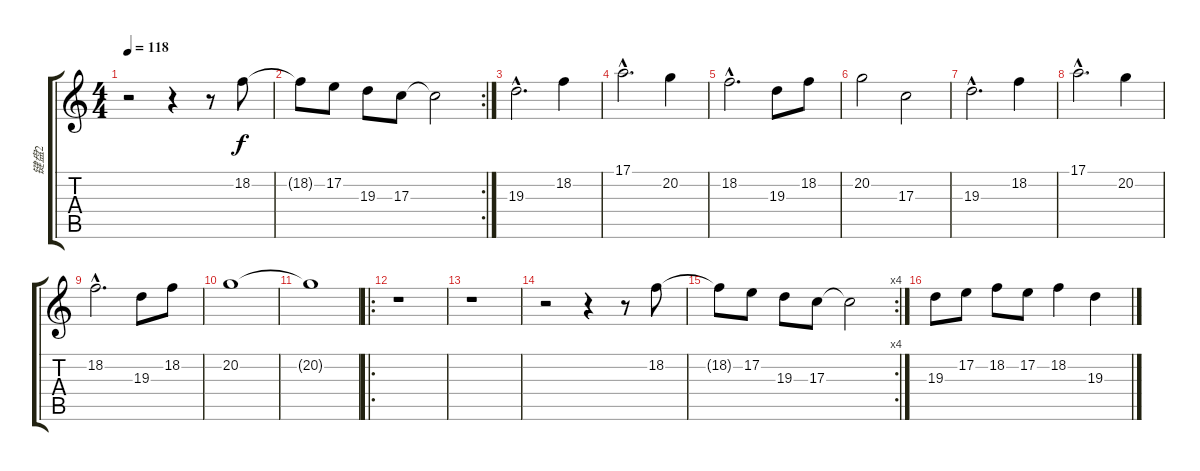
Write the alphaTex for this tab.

\track ("键盘2" "键盘2") {instrument stringensemble2}
\staff {score tabs}
\tuning (E4 B3 G3 D3 A2 E2) {hide}
\ts (4 4)
\tempo 118
\clef g2
\ks c
r.2{dy f} r.4 r.8 18.2.8 |
\rc 2
18.2{t}.8 17.2.8 19.3.8 17.3.8 17.3{t}.2 |
19.3{hac}.2{d} 18.2.4 |
17.1{hac}.2{d} 20.2.4 |
18.2{hac}.2{d} 19.3.8 18.2.8 |
20.2.2 17.3.2 |
19.3{hac}.2{d} 18.2.4 |
17.1{hac}.2{d} 20.2.4 |
18.2{hac}.2{d} 19.3.8 18.2.8 |
20.2.1 |
20.2{t}.1 |
\ro
r.1 |
r.1 |
r.2 r.4 r.8 18.2.8 |
\rc 4
18.2{t}.8 17.2.8 19.3.8 17.3.8 17.3{t}.2 |
19.3.8 17.2.8 18.2.8 17.2.8 18.2.4 19.3.4
